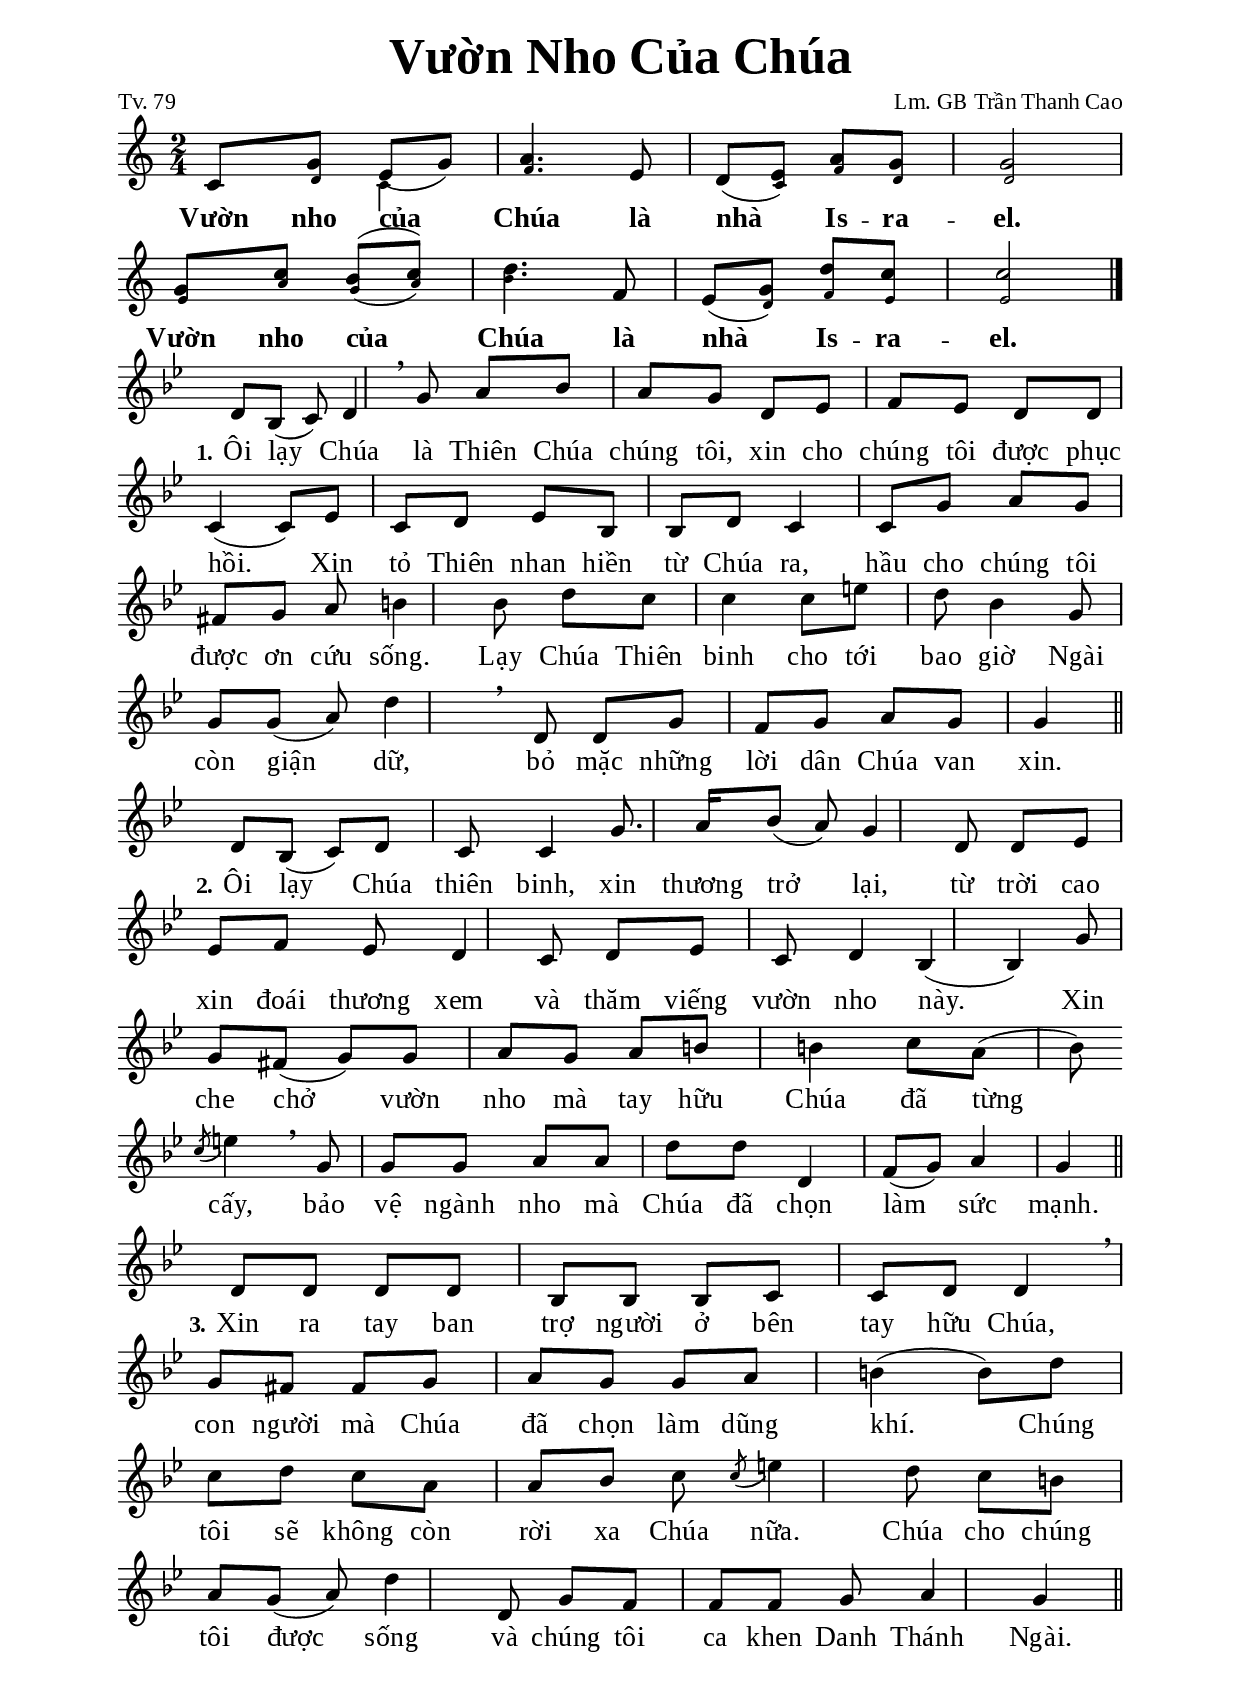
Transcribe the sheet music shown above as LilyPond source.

% Cài đặt chung
\version "2.22.1"
\include "english.ly"

\header {
  title = \markup { \fontsize #3 "Vườn Nho Của Chúa" }
  poet = "Tv. 79"
  composer = "Lm. GB Trần Thanh Cao"
  %arranger = " "
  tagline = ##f
}

% Nhạc điệp khúc
nhacDiepKhucSop = \relative c' {
  c8 g' e _(g) |
  a4. e8 |
  d (e) a g |
  g2 |
  g8 c b ^(c) |
  d4. f,8 |
  e _(g) d' c |
  c2 \bar "|."
}

nhacDiepKhucBas = \relative c' {
  c8 d c4 |
  f4. e8 |
  d _(c) f d |
  d2 |
  e8 a g _(a) 
  b4. f8 |
  e _(d) f e |
  e2
}

% Nhạc phiên khúc
nhacPhienKhucMot = \relative c' {
  d8 bf (c) d4 \breathe
  g8 a bf a g d ef f ef d d c4 (c8)
  ef c d ef bf bf d c4
  c8 g' a g fs g a b!4 bf8 d c c4 c8 e! d bf4
  g8 g g (a) d4 \breathe
  d,8 d g f g a g g4 \bar "||"
}

nhacPhienKhucHai = \relative c' {
  d8 bf (c) d c c4
  g'8. a16 bf8 (a) g4
  d8 d ef ef f ef d4 c8 d ef c d4 bf (bf)
  g'8 g fs (g) g a g a b! b!4 c8 a (bf) \break
  \acciaccatura c8 e!4 \breathe
  g,8 g g a a d d d,4 f8 (g) a4 g \bar "||"
}

nhacPhienKhucBa = \relative c' {
  d8 d d d bf bf bf c c d d4 \breathe
  g8 fs fs g a g g a b!4 (b8)
  d c d c a a bf c \acciaccatura c e!4
  d8 c b! a g (a) d4
  d,8 g f f f g a4 g \bar "||"
}

% Lời điệp khúc
loiDiepKhuc = \lyricmode {
  Vườn nho của Chúa là nhà Is -- ra -- el.
  Vườn nho của Chúa là nhà Is -- ra -- el.
}

% Lời phiên khúc
loiPhienKhucMot = \lyricmode {
  \set stanza = #"1."
  Ôi lạy Chúa là Thiên Chúa chúng tôi,
  xin cho chúng tôi được phục hồi.
  Xin tỏ Thiên nhan hiền từ Chúa ra,
  hầu cho chúng tôi được ơn cứu sống.
  Lạy Chúa Thiên binh cho tới bao giờ
  Ngài còn giận dữ, bỏ mặc những lời dân Chúa van xin.
}

loiPhienKhucHai = \lyricmode {
  \set stanza = #"2."
  Ôi lạy Chúa thiên binh, xin thương trở lại,
  từ trời cao xin đoái thương xem và thăm viếng vườn nho này.
  Xin che chở vườn nho mà tay hữu Chúa đã từng cấy,
  bảo vệ ngành nho mà Chúa đã chọn làm sức mạnh.
}

loiPhienKhucBa = \lyricmode {
  \set stanza = #"3."
  Xin ra tay ban trợ người ở bên tay hữu Chúa,
  con người mà Chúa đã chọn làm dũng khí.
  Chúng tôi sẽ không còn rời xa Chúa nữa.
  Chúa cho chúng tôi được sống
  và chúng tôi ca khen Danh Thánh Ngài.
}


% Dàn trang
\paper {
  #(set-paper-size "a4")
  top-margin = 10\mm
  bottom-margin = 10\mm
  left-margin = 20\mm
  right-margin = 20\mm
  indent = #0
  #(define fonts
    (make-pango-font-tree
      "Liberation Serif"
      "Liberation Serif"
      "Liberation Serif"
      (/ 20 20)))
  page-count = #1
  system-system-spacing = #'((basic-distance . 12))
  score-system-spacing = #'((basic-distance . 12))
}

% Thiết lập tông và nhịp
TongNhip = { \key c \major \time 2/4 }

% Đổi kích thước nốt cho bè phụ
notBePhu =
#(define-music-function (font-size music) (number? ly:music?)
   (for-some-music
     (lambda (m)
       (if (music-is-of-type? m 'rhythmic-event)
           (begin
             (set! (ly:music-property m 'tweaks)
                   (cons `(font-size . ,font-size)
                         (ly:music-property m 'tweaks)))
             #t)
           #f))
     music)
   music)

\score {
  \new ChoirStaff <<
    \new Staff = diepKhuc \with {
        \consists "Merge_rests_engraver"
        %\magnifyStaff #(magstep +1)
        printPartCombineTexts = ##f
      }
      <<
      \new Voice \TongNhip \partCombine 
        \nhacDiepKhucSop
        \notBePhu -3 { \nhacDiepKhucBas }
      \new NullVoice = nhacThamChieu \nhacDiepKhucSop
      \new Lyrics \lyricsto nhacThamChieu \loiDiepKhuc
      >>
  >>
  \layout {
    \override Lyrics.LyricText.font-series = #'bold
    \override Lyrics.LyricText.font-size = #+2
    \override Lyrics.LyricSpace.minimum-distance = #4.0
    \override Score.BarNumber.break-visibility = ##(#f #f #f)
    \override Score.SpacingSpanner.uniform-stretching = ##t
  }
}

\score {
  \new ChoirStaff <<
    \new Staff = phienKhuc \with {
        %\magnifyStaff #(magstep +1)
      }
      <<
      \new Voice = beSop {
        \key bf \major \time 2/4 \nhacPhienKhucMot
      }
    >>
    \new Lyrics \lyricsto beSop \loiPhienKhucMot
  >>
  \layout {
    \override Staff.TimeSignature.transparent = ##t
    \override Lyrics.LyricText.font-size = #+2
    \override Lyrics.LyricSpace.minimum-distance = #1.5
    \override Score.BarNumber.break-visibility = ##(#f #f #f)
    \override Score.SpacingSpanner.uniform-stretching = ##t
    \set Score.barAlways = ##t
    \set Score.defaultBarType = ""
  } 
}

\score {
  \new ChoirStaff <<
    \new Staff = phienKhuc \with {
        %\magnifyStaff #(magstep +1)
      }
      <<
      \new Voice = beSop {
        \key bf \major \time 2/4 \nhacPhienKhucHai
      }
    >>
    \new Lyrics \lyricsto beSop \loiPhienKhucHai
  >>
  \layout {
    \override Staff.TimeSignature.transparent = ##t
    \override Lyrics.LyricText.font-size = #+2
    \override Lyrics.LyricSpace.minimum-distance = #2.2
    \override Score.BarNumber.break-visibility = ##(#f #f #f)
    \override Score.SpacingSpanner.uniform-stretching = ##t
    \set Score.barAlways = ##t
    \set Score.defaultBarType = ""
  } 
}

\score {
  \new ChoirStaff <<
    \new Staff = phienKhuc \with {
        %\magnifyStaff #(magstep +1)
      }
      <<
      \new Voice = beSop {
        \key bf \major \time 2/4 \nhacPhienKhucBa
      }
    >>
    \new Lyrics \lyricsto beSop \loiPhienKhucBa
  >>
  \layout {
    \override Staff.TimeSignature.transparent = ##t
    \override Lyrics.LyricText.font-size = #+2
    \override Lyrics.LyricSpace.minimum-distance = #1.2
    \override Score.BarNumber.break-visibility = ##(#f #f #f)
    \override Score.SpacingSpanner.uniform-stretching = ##t
    \set Score.barAlways = ##t
    \set Score.defaultBarType = ""
  } 
}

